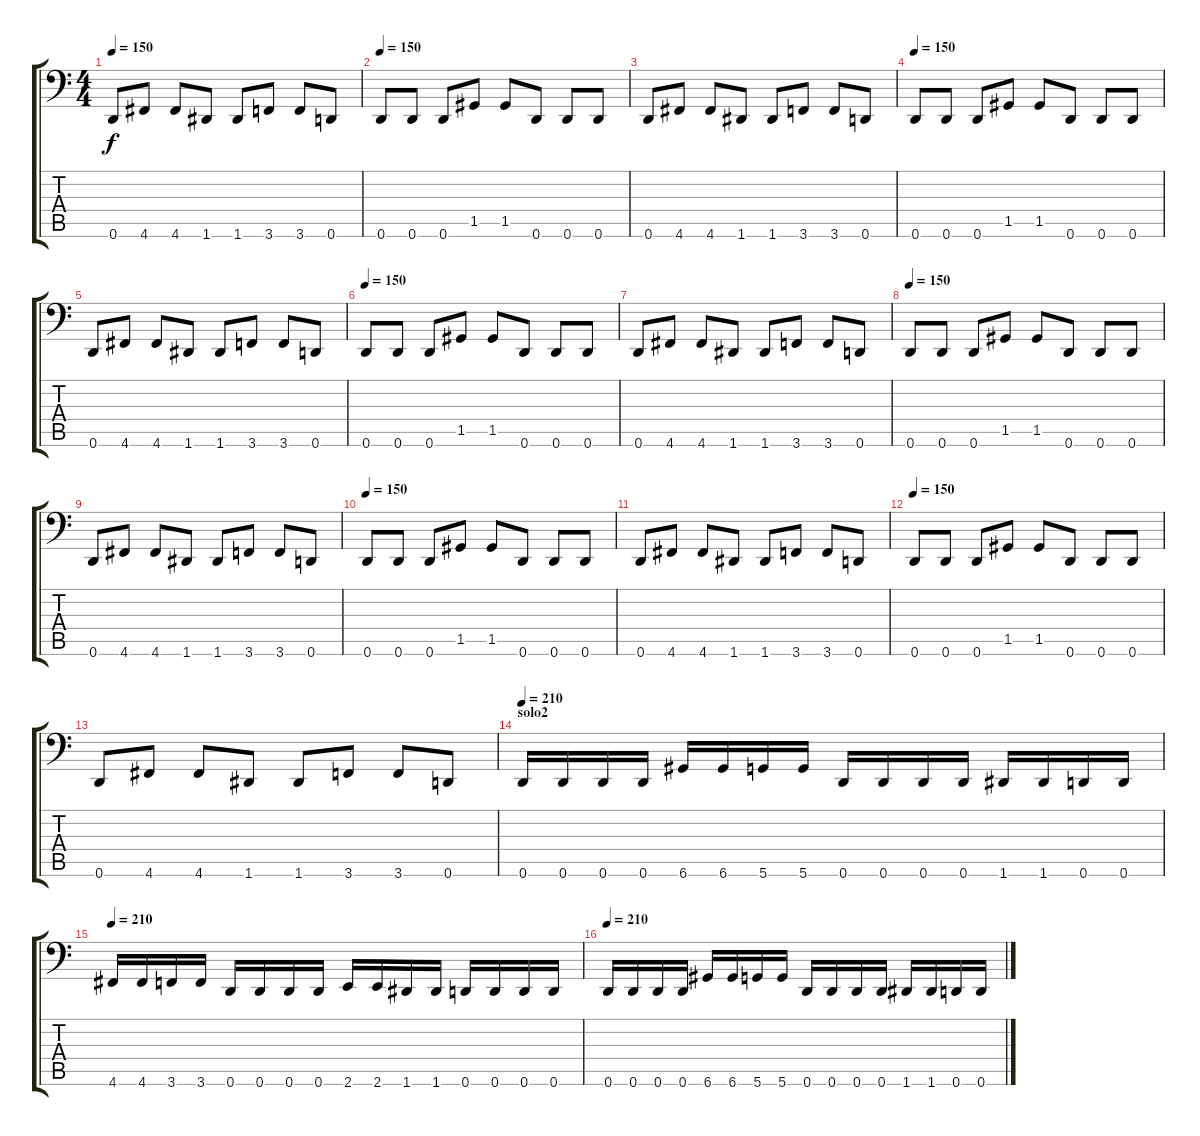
\track "" {instrument electricbassfinger}
\staff {score tabs}
\tuning (D3 A2 F2 C2 G1 D1) {hide}
\ts (4 4)
\tempo 150
\clef f4
\ks c
0.6.8{dy f} 4.6.8 4.6.8 1.6.8 1.6.8 3.6.8 3.6.8 0.6.8 |
\tempo 150
0.6.8 0.6.8 0.6.8 1.5.8 1.5.8 0.6.8 0.6.8 0.6.8 |
0.6.8 4.6.8 4.6.8 1.6.8 1.6.8 3.6.8 3.6.8 0.6.8 |
\tempo 150
0.6.8 0.6.8 0.6.8 1.5.8 1.5.8 0.6.8 0.6.8 0.6.8 |
0.6.8 4.6.8 4.6.8 1.6.8 1.6.8 3.6.8 3.6.8 0.6.8 |
\tempo 150
0.6.8 0.6.8 0.6.8 1.5.8 1.5.8 0.6.8 0.6.8 0.6.8 |
0.6.8 4.6.8 4.6.8 1.6.8 1.6.8 3.6.8 3.6.8 0.6.8 |
\tempo 150
0.6.8 0.6.8 0.6.8 1.5.8 1.5.8 0.6.8 0.6.8 0.6.8 |
0.6.8 4.6.8 4.6.8 1.6.8 1.6.8 3.6.8 3.6.8 0.6.8 |
\tempo 150
0.6.8 0.6.8 0.6.8 1.5.8 1.5.8 0.6.8 0.6.8 0.6.8 |
0.6.8 4.6.8 4.6.8 1.6.8 1.6.8 3.6.8 3.6.8 0.6.8 |
\tempo 150
0.6.8 0.6.8 0.6.8 1.5.8 1.5.8 0.6.8 0.6.8 0.6.8 |
0.6.8 4.6.8 4.6.8 1.6.8 1.6.8 3.6.8 3.6.8 0.6.8 |
\section ("" "solo2")
\tempo 210
0.6.16 0.6.16 0.6.16 0.6.16 6.6.16 6.6.16 5.6.16 5.6.16 0.6.16 0.6.16 0.6.16 0.6.16 1.6.16 1.6.16 0.6.16 0.6.16 |
\tempo 210
4.6.16 4.6.16 3.6.16 3.6.16 0.6.16 0.6.16 0.6.16 0.6.16 2.6.16 2.6.16 1.6.16 1.6.16 0.6.16 0.6.16 0.6.16 0.6.16 |
\tempo 210
0.6.16 0.6.16 0.6.16 0.6.16 6.6.16 6.6.16 5.6.16 5.6.16 0.6.16 0.6.16 0.6.16 0.6.16 1.6.16 1.6.16 0.6.16 0.6.16
